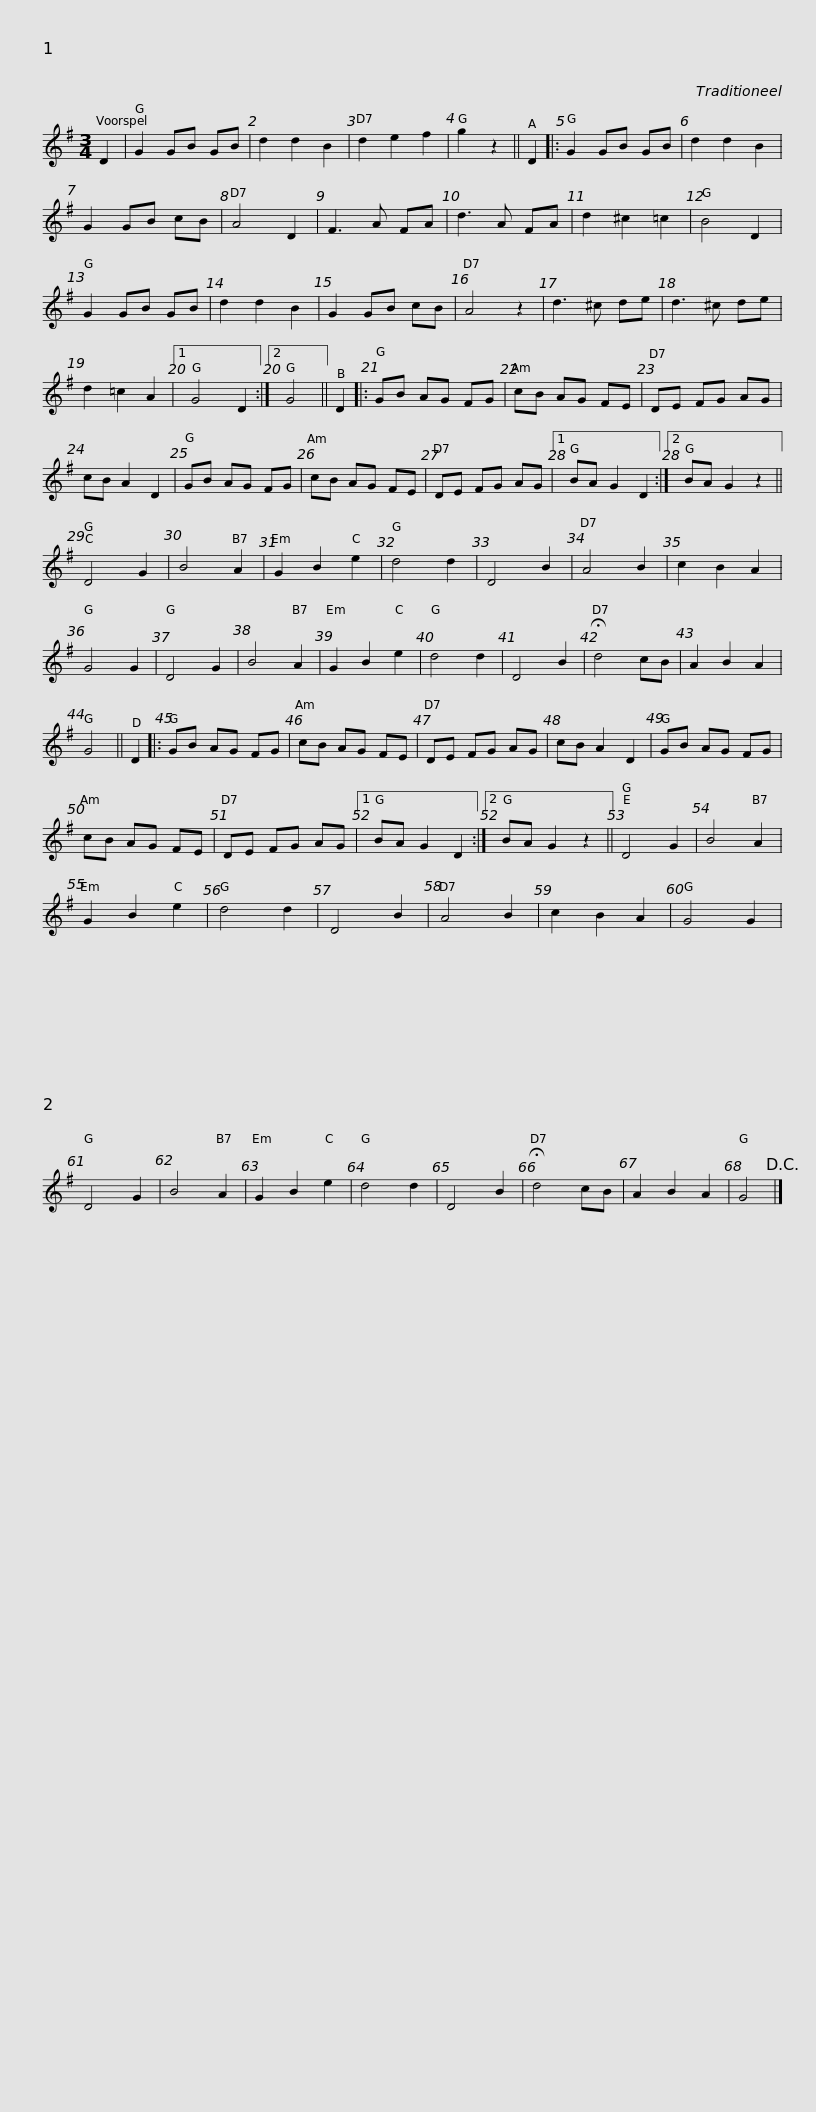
X:1
L:1/8
M:3/4
I:linebreak $
K:G
V:1 treble
V:1
 D2 | G2 GB GB | d2 d2 B2 | d2 e2 f2 | g2 z2 || %5
 D2 |: G2 GB GB | d2 d2 B2 | G2 GB cB | A4 D2 | %10
 F3 A FA |$ d3 A FA | d2 ^c2 =c2 | B4 D2 | G2 GB GB | %15
 d2 d2 B2 | G2 GB cB | A4 z2 | d3 ^c de | d3 ^c de | %20
 d2 =c2 A2 |1$ G4 D2 :|2 G4 || D2 |: GB AG FG | %25
 cB AG FE | DE FG AG | cB A2 D2 | GB AG FG | cB AG FE |$ %30
 DE FG AG |1 BA G2 D2 :|2 BA G2 z2 || D4 G2 | B4 A2 | %35
 G2 B2 e2 | d4 d2 | D4 B2 | A4 B2 | c2 B2 A2 | %40
 G4 G2 | D4 G2 | B4 A2 |$ G2 B2 e2 | d4 d2 | %45
 D4 B2 | !fermata!d4 cB | A2 B2 A2 | G4 || D2 |: %50
 GB AG FG | cB AG FE | DE FG AG | cB A2 D2 |$ GB AG FG | %55
 cB AG FE | DE FG AG |1 BA G2 D2 :|2 BA G2 z2 || D4 G2 | %60
 B4 A2 | G2 B2 e2 | d4 d2 | D4 B2 | A4 B2 |$ %65
 c2 B2 A2 | G4 G2 | D4 G2 | B4 A2 | G2 B2 e2 | %70
 d4 d2 | D4 B2 | !fermata!d4 cB | A2 B2 A2 | G4!D.C.! |] %75
